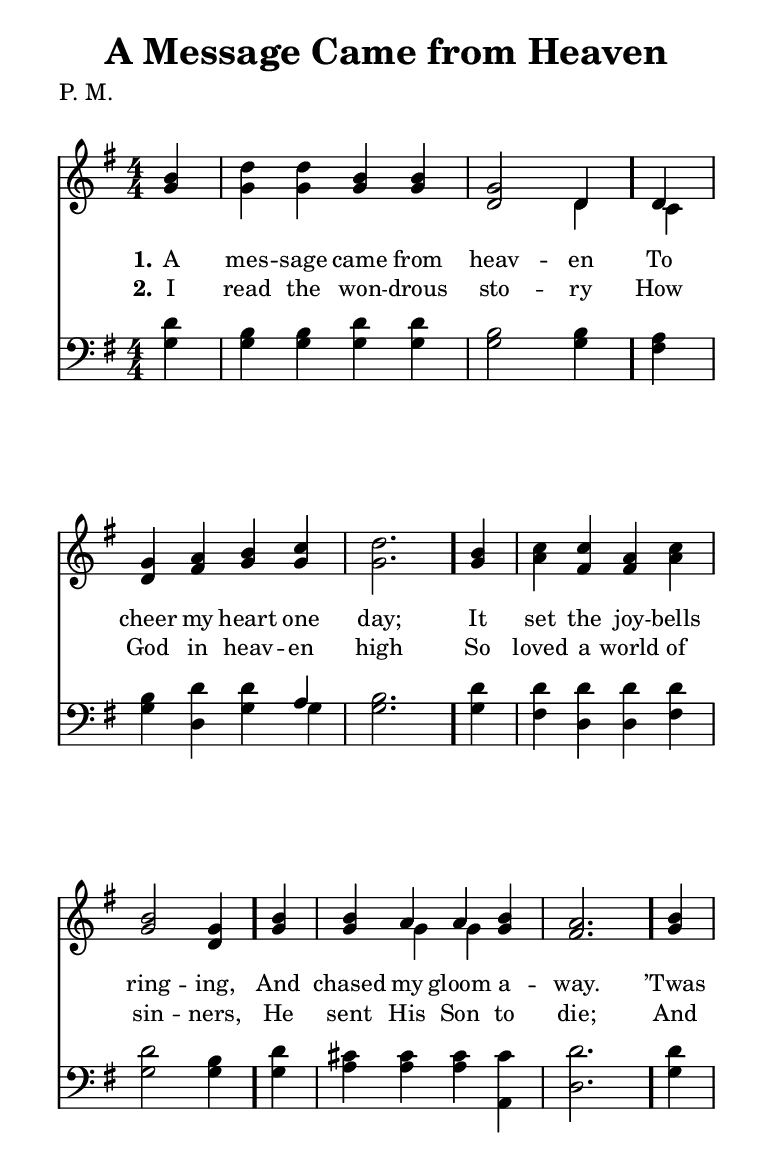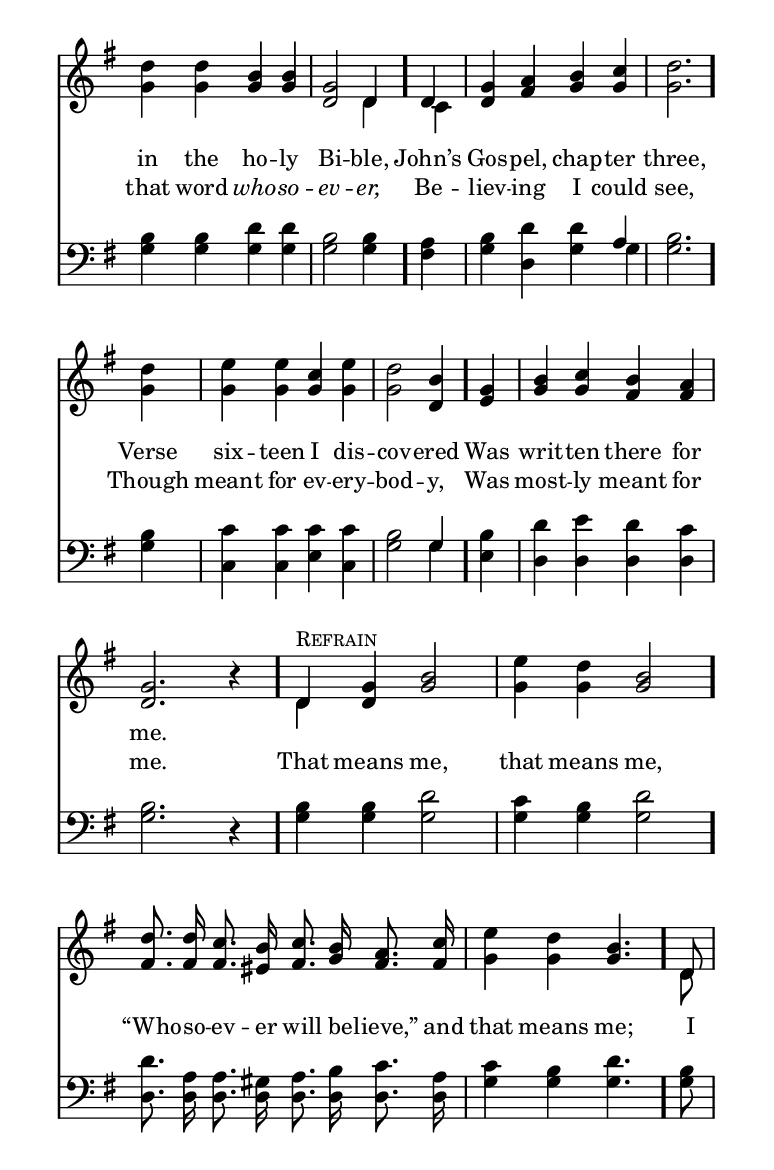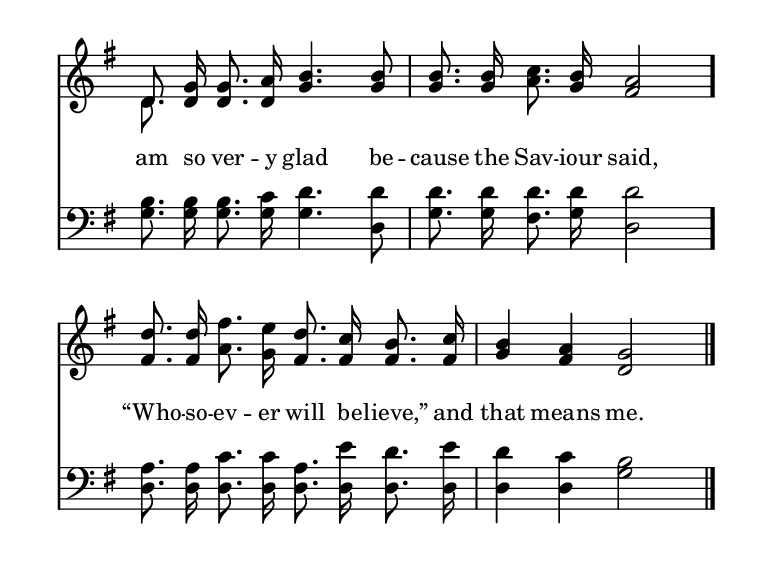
\include "common/global.ily"
\paper {
  \include "common/paper.ily"
  ragged-last-bottom = ##t
  system-count = #(cond (is-eogsized 7) (#t #f))
  systems-per-page = #(cond (is-eogsized 5) (#t #f))
  page-count = #(cond (is-eogsized 2) (#t #f))
}

\header{
  %children
  hymnnumber = "330"
  title = "A Message Came from Heaven"
  tunename = ""
  meter = "P. M."
  poet = ""
  composer = ""
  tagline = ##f
}

global = {
  \include "common/overrides.ily"
  \override Staff.TimeSignature.style = #'numbered
  \time 4/4
  \override Score.MetronomeMark.transparent = ##t % hide all fermata changes too
  \tempo 4=120
  \key g \major
  \partial 4
  \autoBeamOff
}

notesSoprano = {
\global
\relative c'' {

  b4 | d d b b | g2 d4
  d4 | g a b c | d2. \eogbreak
  b4 | c c a c | b2 g4
  b4 | b a a b | a2. \eogbreak
  b4 | d d b b | g2 d4
  d4 | g a b c | d2. \eogbreak
  d4 | e e c e | d2 b4
  g4 | b c b a | g2. r4 \eogbreak

  << s^\markup { \small \caps "Refrain" }
  { d4 g b2 | e4 d b2 | } >>
  d8. d16 c8. b16 c8. b16 a8. c16 | e4 d b4.
  d,8 | d8. g16 g8. a16 b4. b8 | b8. b16 c8. b16 a2 | % original has impossible number of beats per measure here, so some notes were lengthened
  d8. d16 fis8. e16 d8. c16 b8. c16 | b4 a g2 |

  \bar "|."

}
}

notesAlto = {
\global
\relative e' {

  g4 | g g g g | d2 d4
  c4 | d fis g g | g2.
  g4 | a fis fis a | g2 d4
  g4 | g g g g | fis2.
  g4 | g g g g | d2 d4
  c4 | d fis g g | g2.
  g4 | g g g g | g2 d4
  e4 | g g fis fis | d2. r4

  d4 d g2 | g4 g g2 |
  fis8. fis16 fis8. eis16 fis8. g16 fis8. fis16 | g4 g g4.
  d8 | d8. d16 d8. d16 g4. g8 | g8. g16 a8. g16 fis2 |
  fis8. fis16 a8. g16 fis8. fis16 fis8. fis16 | g4 fis d2 |


}
}

notesTenor = {
\global
\relative a {

  d4 | b b d d | b2 b4
  a4 | b d d a | b2.
  d4 | d d d d | d2 b4
  d4 | cis cis cis cis | d2.
  d4 | b b d d | b2 b4
  a4 | b d d a | b2.
  b4 | c c c c | b2 g4
  b4 | d e d c | b2. r4

  b4 b d2 | c4 b d2 |
  d8. a16 a8. gis16 a8. b16 c8. a16 | c4 b d4.
  b8 | b8. b16 b8. c16 d4. d8 | d8. d16 d8. d16 d2 |
  a8. a16 c8. c16 a8. e'16 d8. e16 | d4 c b2 |

}
}

notesBass = {
\global
\relative f {

  g4 | g g g g | g2 g4
  fis4 | g d g g | g2.
  g4 | fis d d fis | g2 g4
  g4 | a a a a, | d2.
  g4 | g g g g | g2 g4
  fis4 | g d g g | g2.
  g4 | c, c e c | g'2 g4
  e4 | d d d d | g2. r4

  g4 g g2 | g4 g g2 |
  d8. d16 d8. d16 d8. d16 d8. d16 | g4 g g4.
  g8 | g8. g16 g8. g16 g4. d8 | g8. g16 fis8. g16 d2 |
  d8. d16 d8. d16 d8. d16 d8. d16 | d4 d g2 |

}
}

Refrain = \lyricmode {

That means me, that means me, \bar "."
“Who -- so -- ev -- er will be -- lieve,” and that means me; \bar "."
I am so ver -- y glad be -- cause the Sav -- iour said, \bar "."
“Who -- so -- ev -- er will be -- lieve,” and that means me. \bar "."

}

wordsA = \lyricmode {
\set stanza = "1." % original does not have stanza numbers

A mes -- sage came from heav -- en \bar "."
To cheer my heart one day; \bar "."
It set the joy -- bells ring -- ing, \bar "."
And chased my gloom a -- way. \bar "."
’Twas in the ho -- ly Bi -- ble, \bar "."
John’s Gos -- pel, chap -- ter three, \bar "."
Verse six -- teen I dis -- cov -- ered \bar "."
Was writ -- ten there for me. \bar "."

}

wordsB = \lyricmode {
\set stanza = "2."

I read the won -- drous sto -- ry
How God in heav -- en high
So loved a world of sin -- ners,
He sent His Son to die;
And that word \italicsOn who -- so -- ev -- er, \italicsOff
Be -- liev -- ing I could see,
Though meant for ev -- ery -- bod -- y,
Was most -- ly meant for me.

\Refrain

}

\score {
  \context ChoirStaff <<
    \context Staff = upper <<
      \set Staff.autoBeaming = ##f
      \set ChoirStaff.systemStartDelimiter = #'SystemStartBar
      \set ChoirStaff.printPartCombineTexts = ##f
      \partcombine #'(2 . 9) \notesSoprano \notesAlto
      \context NullVoice = sopranos { \voiceOne << \notesSoprano >> }
      \context NullVoice = altos { \voiceTwo << \notesAlto >> }
      \context Lyrics = one   \lyricsto sopranos \wordsA
      \context Lyrics = two   \lyricsto sopranos \wordsB
    >>
    \context Staff = men <<
      \set Staff.autoBeaming = ##f
      \clef bass
      \set ChoirStaff.printPartCombineTexts = ##f
      \partcombine #'(2 . 9) \notesTenor \notesBass
      \context NullVoice = tenors { \voiceOne << \notesTenor >> }
      \context NullVoice = basses { \voiceTwo << \notesBass >> }
    >>
  >>
  \layout {
    \include "common/layout.ily"
  }
  \midi{
    \include "common/midi.ily"
  }
}

\version "2.19.49"  % necessary for upgrading to future LilyPond versions.

% vi:set et ts=2 sw=2 ai nocindent syntax=lilypond:
